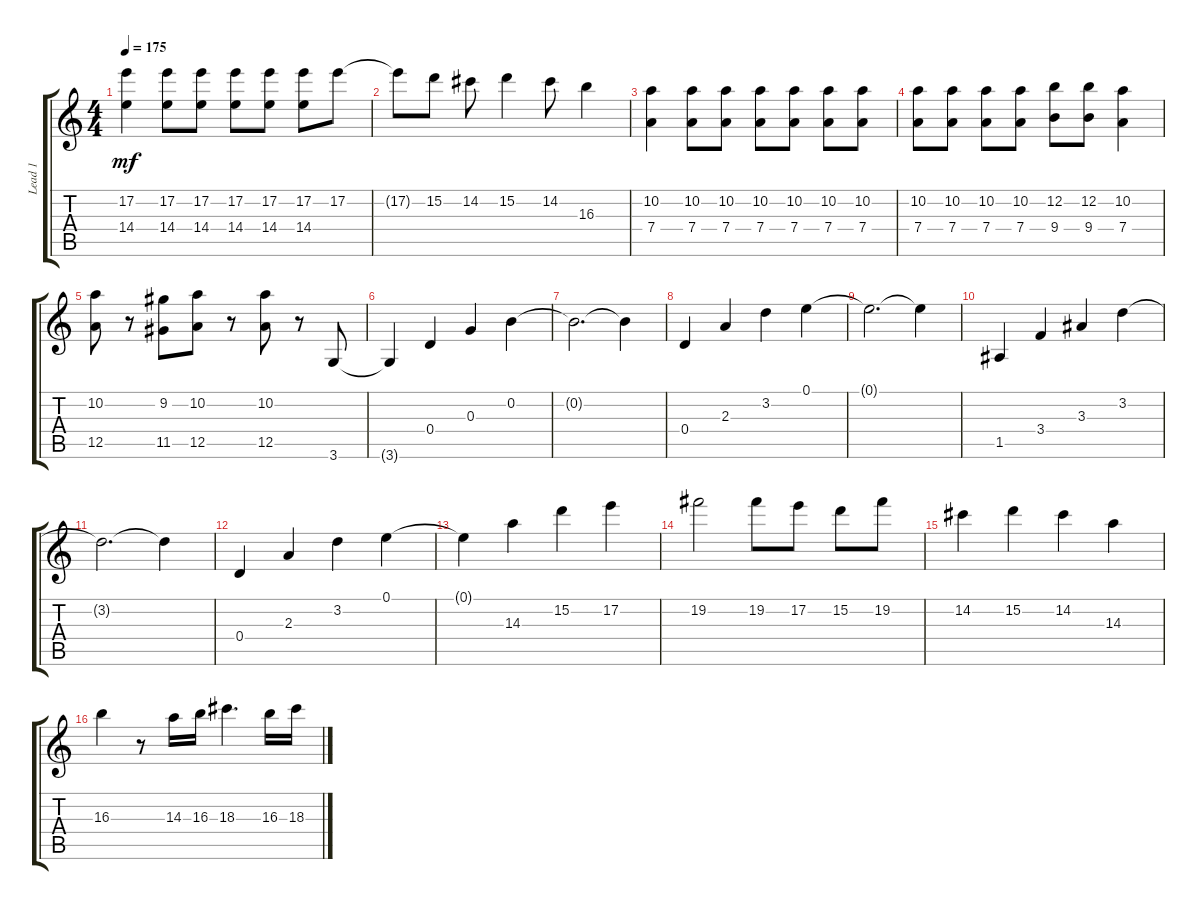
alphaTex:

\track ("Lead 1" "Lead 1") {instrument overdrivenguitar}
\staff {score tabs}
\tuning (E4 B3 G3 D3 A2 E2) {hide}
\ts (4 4)
\tempo 175
\clef g2
\ks c
(17.2 14.4).4{dy mf} (17.2 14.4).8 (17.2 14.4).8 (17.2 14.4).8 (17.2 14.4).8 (17.2 14.4).8 17.2.8 |
17.2{t}.8 15.2.8 14.2.8 15.2.4 14.2.8 16.3.4 |
(10.2 7.4).4 (10.2 7.4).8 (10.2 7.4).8 (10.2 7.4).8 (10.2 7.4).8 (10.2 7.4).8 (10.2 7.4).8 |
(10.2 7.4).8 (10.2 7.4).8 (10.2 7.4).8 (10.2 7.4).8 (12.2 9.4).8 (12.2 9.4).8 (10.2 7.4).4 |
(10.2 12.5).8 r.8 (9.2 11.5).8 (10.2 12.5).8 r.8 (10.2 12.5).8 r.8 3.6.8 |
3.6{t}.4 0.4.4 0.3.4 0.2.4 |
0.2{t}.2{d} 0.2{t}.4 |
0.4.4 2.3.4 3.2.4 0.1.4 |
0.1{t}.2{d} 0.1{t}.4 |
1.5.4 3.4.4 3.3.4 3.2.4 |
3.2{t}.2{d} 3.2{t}.4 |
0.4.4 2.3.4 3.2.4 0.1.4 |
0.1{t}.4 14.3.4 15.2.4 17.2.4 |
19.2.2 19.2.8 17.2.8 15.2.8 19.2.8 |
14.2.4 15.2.4 14.2.4 14.3.4 |
16.3.4 r.8 14.3.16 16.3.16 18.3.4{d} 16.3.16 18.3.16
